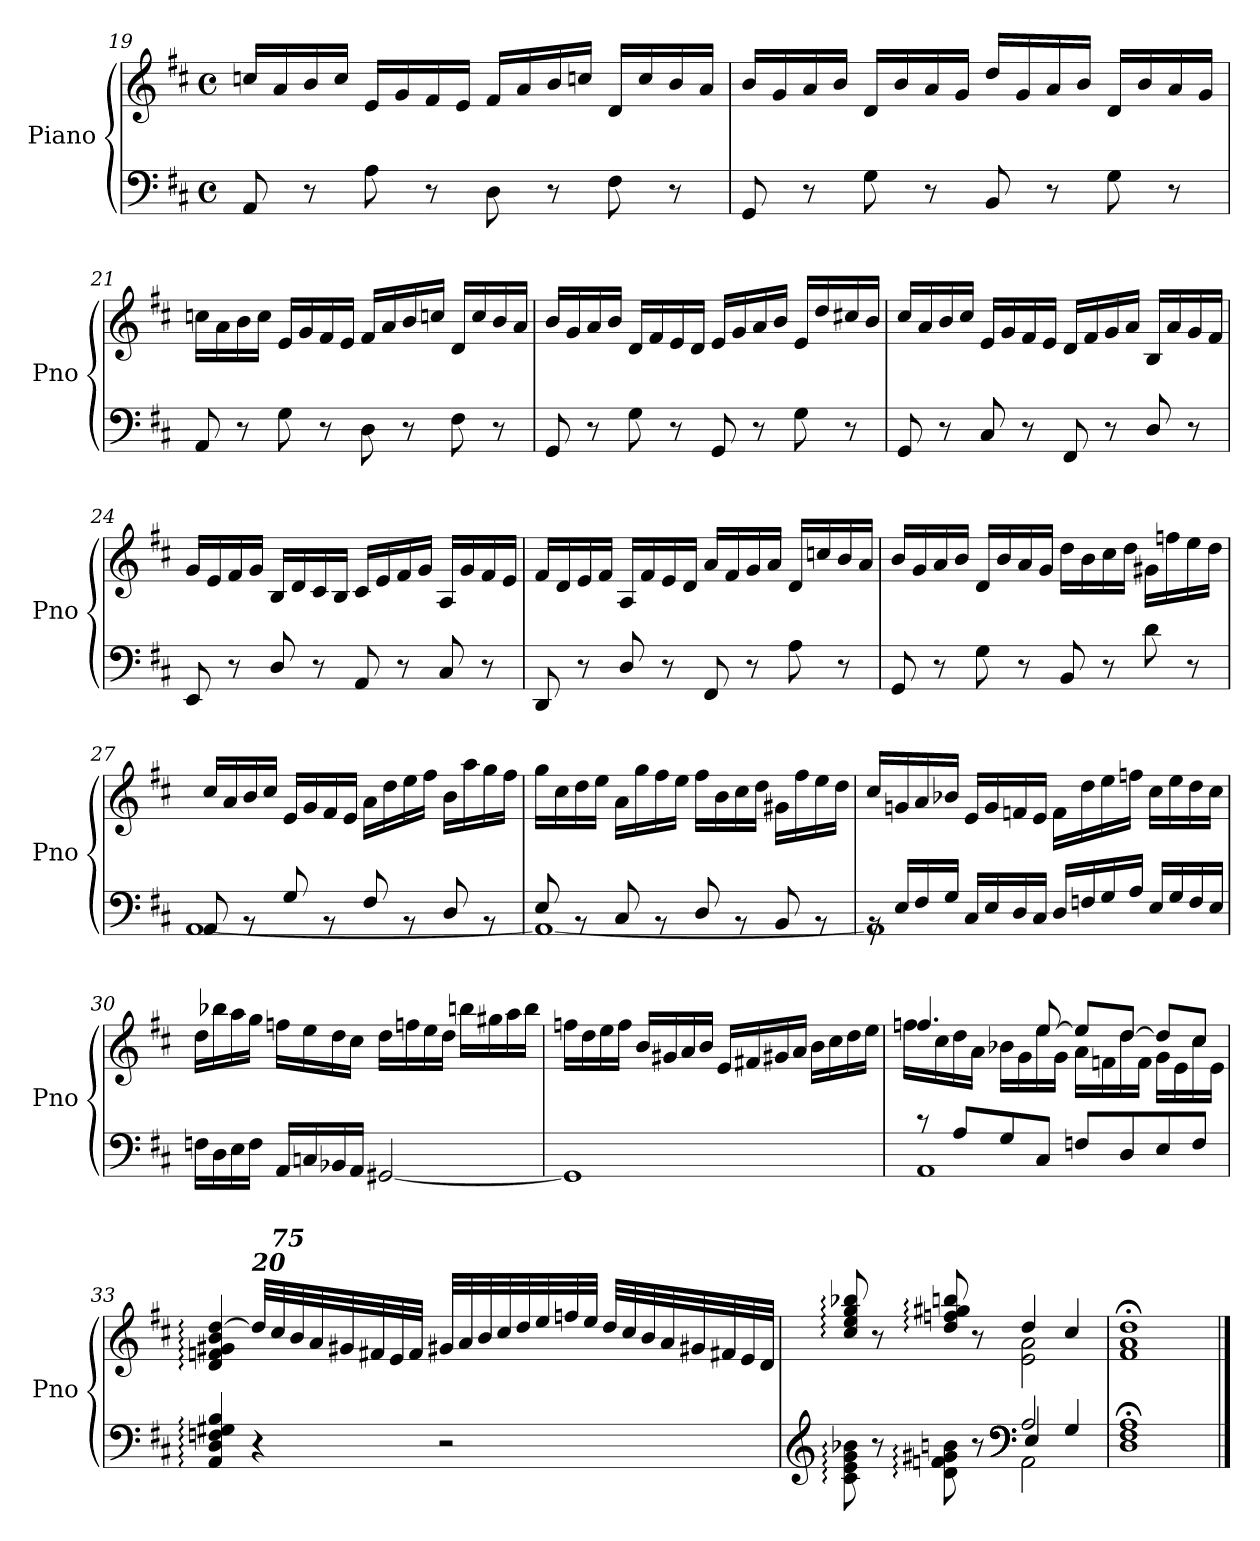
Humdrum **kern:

**kern	**kern
*part1	*part1
*staff2	*staff1
*I"Piano	*
*I'Pno	*
*clefF4	*clefG2
*k[f#c#]	*k[f#c#]
*M4/4	*M4/4
*met(c)	*met(c)
=19	=19
8AA/	16ccn/LL
.	16a/
8r	16b/
.	16cc/JJ
8A\	16e/LL
.	16g/
8r	16f#/
.	16e/JJ
8D\	16f#/LL
.	16a/
8r	16b/
.	16ccn/JJ
8F#\	16d/LL
.	16cc/
8r	16b/
.	16a/JJ
=20	=20
8GG/	16b/LL
.	16g/
8r	16a/
.	16b/JJ
8G\	16d/LL
.	16b/
8r	16a/
.	16g/JJ
8BB/	16dd/LL
.	16g/
8r	16a/
.	16b/JJ
8G\	16d/LL
.	16b/
8r	16a/
.	16g/JJ
!!LO:LB:g=z
=21	=21
8AA/	16ccn\LL
.	16a\
8r	16b\
.	16cc\JJ
8G\	16e/LL
.	16g/
8r	16f#/
.	16e/JJ
8D\	16f#/LL
.	16a/
8r	16b/
.	16ccn/JJ
8F#\	16d/LL
.	16cc/
8r	16b/
.	16a/JJ
=22	=22
8GG/	16b/LL
.	16g/
8r	16a/
.	16b/JJ
8G\	16d/LL
.	16f#/
8r	16e/
.	16d/JJ
8GG/	16e/LL
.	16g/
8r	16a/
.	16b/JJ
8G\	16e/LL
.	16dd/
8r	16cc#X/
.	16b/JJ
=23	=23
8GG/	16cc#/LL
.	16a/
8r	16b/
.	16cc#/JJ
8C#/	16e/LL
.	16g/
8r	16f#/
.	16e/JJ
8FF#/	16d/LL
.	16f#/
8r	16g/
.	16a/JJ
8D/	16B/LL
.	16a/
8r	16g/
.	16f#/JJ
!!LO:LB:g=z
=24	=24
8EE/	16g/LL
.	16e/
8r	16f#/
.	16g/JJ
8D/	16B/LL
.	16d/
8r	16c#/
.	16B/JJ
8AA/	16c#/LL
.	16e/
8r	16f#/
.	16g/JJ
8C#/	16A/LL
.	16g/
8r	16f#/
.	16e/JJ
=25	=25
8DD/	16f#/LL
.	16d/
8r	16e/
.	16f#/JJ
8D/	16A/LL
.	16f#/
8r	16e/
.	16d/JJ
8FF#/	16a/LL
.	16f#/
8r	16g/
.	16a/JJ
8A\	16d/LL
.	16ccn/
8r	16b/
.	16a/JJ
=26	=26
8GG/	16b/LL
.	16g/
8r	16a/
.	16b/JJ
8G\	16d/LL
.	16b/
8r	16a/
.	16g/JJ
8BB/	16dd\LL
.	16b\
8r	16cc#\
.	16dd\JJ
8d\	16g#X\LL
.	16ffn\
8r	16ee\
.	16dd\JJ
!!LO:PB:g=z
=27	=27
*^	*
8AA/	[1AA	16cc#/LL
.	.	16a/
8rBB	.	16b/
.	.	16cc#/JJ
8G/	.	16e/LL
.	.	16g/
8rBB	.	16f#/
.	.	16e/JJ
8F#/	.	16a\LL
.	.	16dd\
8rBB	.	16ee\
.	.	16ff#\JJ
8D/	.	16b\LL
.	.	16aa\
8rBB	.	16gg\
.	.	16ff#\JJ
=28	=28	=28
8E/	1AA_	16gg\LL
.	.	16cc#\
8rBB	.	16dd\
.	.	16ee\JJ
8C#/	.	16a\LL
.	.	16gg\
8rBB	.	16ff#\
.	.	16ee\JJ
8D/	.	16ff#\LL
.	.	16b\
8rBB	.	16cc#\
.	.	16dd\JJ
8BB/	.	16g#X\LL
.	.	16ff#\
8rBB	.	16ee\
.	.	16dd\JJ
=29	=29	=29
16rBB	1AA]	16cc#/LL
16E/LL	.	16gn/
16F#/	.	16a/
16G/JJ	.	16b-X/JJ
16C#/LL	.	16e/LL
16E/	.	16g/
16D/	.	16fn/
16C#/JJ	.	16e/JJ
16D/LL	.	16f\LL
16Fn/	.	16dd\
16G/	.	16ee\
16A/JJ	.	16ffn\JJ
16E/LL	.	16cc#\LL
16G/	.	16ee\
16F/	.	16dd\
16E/JJ	.	16cc#\JJ
*v	*v	*
!!LO:LB:g=z
=30	=30
16Fn\LL	16dd\LL
16D\	16bb-X\
16E\	16aa\
16F\JJ	16gg\JJ
16AA/LL	16ffn\LL
16Cn/	16ee\
16BB-X/	16dd\
16AA/JJ	16cc#\JJ
[2GG#X/	16dd\LL
.	16ffn\
.	16ee\
.	16dd\JJ
.	16bbn\LL
.	16gg#X\
.	16aa\
.	16bb\JJ
=31	=31
1GG#]	16ffn\LL
.	16dd\
.	16ee\
.	16ff\JJ
.	16b/LL
.	16g#X/
.	16a/
.	16b/JJ
.	16e/LL
.	16f#X/
.	16g#X/
.	16a/JJ
.	16b\LL
.	16cc#\
.	16dd\
.	16ee\JJ
!!LO:LB:g=z
=32	=32
*^	*^
8r	1AA	4.ffn/	16ff\LL
.	.	.	16cc#\
8A/L	.	.	16dd\
.	.	.	16a\JJ
8G/	.	.	16b-X\LL
.	.	.	16g\
8C#/J	.	[8ee/	16ee\
.	.	.	16g\JJ
8Fn/L	.	8ee/L]	16a\LL
.	.	.	16fn\
8D/	.	[8dd/J	16dd\
.	.	.	16f\JJ
8E/	.	8dd/L]	16g\LL
.	.	.	16e\
8F/J	.	8cc#/J	16cc#\
.	.	.	16e\JJ
*v	*v	*	*
*	*v	*v
!!LO:LB:g=z
=33	=33
4AA/: 4D/: 4Fn/: 4G#X/: 4B/:	4d/: 4fn/: 4g#X/: 4b/: [4dd/:
!	!LO:TX:a:Bi:t=20
4r	32dd/LLL]
!	!LO:TX:a:Bi:t=75
.	32cc#/
.	32b/
.	32a/
.	32g#X/
.	32f#X/
.	32e/
.	32f#/JJJ
2r	32g#X/LLL
.	32a/
.	32b/
.	32cc#/
.	32dd/
.	32ee/
.	32ffn/
.	32ee/JJJ
.	32dd/LLL
.	32cc#/
.	32b/
.	32a/
.	32g#X/
.	32f#X/
.	32e/
.	32d/JJJ
=34	=34
*clefG2	*
*^	*^
*	*^	*	*
8c#\: 8e\: 8g\: 8b-X\:	2ryy	2ryy	8cc#/: 8ee/: 8gg/: 8bb-X/:	2ryy
8r	.	.	8r	.
8d\: 8fn\: 8g#X\: 8bn\:	.	.	8dd/: 8ffn/: 8gg#X/: 8bbn/:	.
8r	.	.	8r	.
*clefF4	*	*	*	*
2A/	2AA\	4E/	4dd/	2e\ 2a\
.	.	4G/	4cc#/	.
*v	*v	*v	*	*
*	*v	*v
=35	=35
1D; 1F#; 1A;	1f#;< 1a;< 1dd;<
==	==
*-	*-
